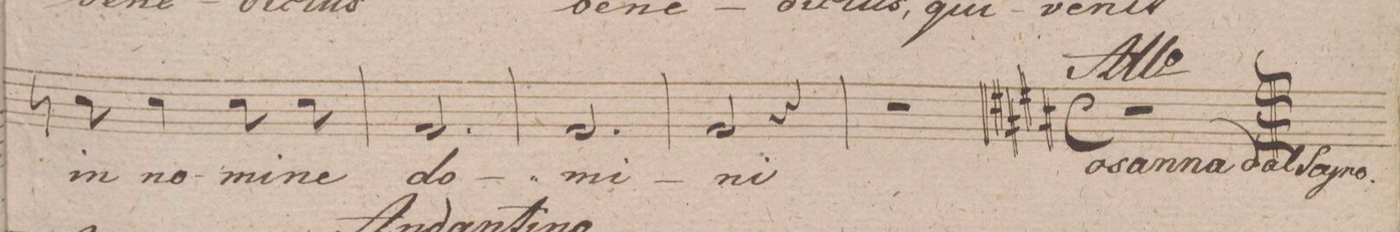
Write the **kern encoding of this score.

**kern	**text	**dynam
*I"Baſso.	*	*
*clefF4	*	*
*k[f#c#g#]	*	*
*M3/4	*	*
8r	.	.
8E\	in	.
4E\	no-	.
8E\	-mi-	.
8E\	-ne	.
=98	=98	=98
2.AA/	do-	.
=99	=99	=99
2.AA/	-mi-	.
=100	=100	=100
2AA/	-ni	.
4r	.	.
=101	=101	=101
2.r	.	.
=102||	=102||	=102||
*k[f#c#g#d#]	*	*
*c#:	*	*
*M4/4	*	*
*met(c)	*	*
*mmet(c)	*	*
1r	.	.
==	==	==
*-	*-	*-
